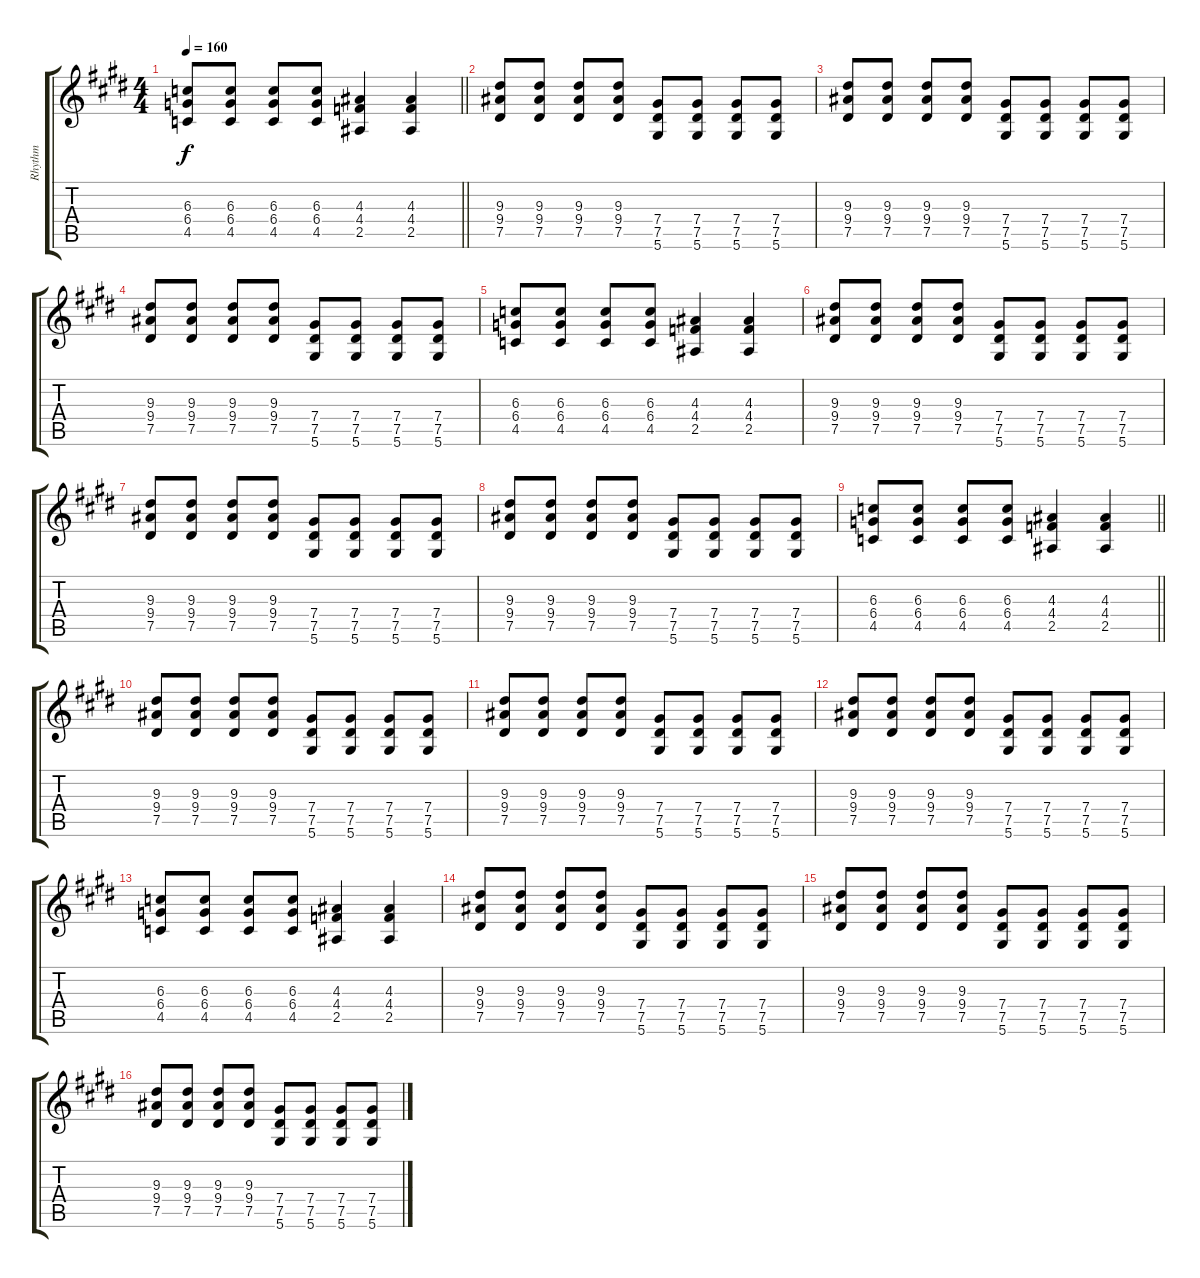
\track ("Rhythm" "Rhythm") {instrument distortionguitar}
\staff {score tabs}
\tuning (Eb4 Bb3 Gb3 Db3 Ab2 Eb2) {hide}
\ts (4 4)
\tempo 160
\clef g2
\barLineRight lightlight
\ks e
(6.3 6.4 4.5).8{dy f} (6.3 6.4 4.5).8 (6.3 6.4 4.5).8 (6.3 6.4 4.5).8 (4.3 4.4 2.5).4 (4.3 4.4 2.5).4 |
(9.3 9.4 7.5).8 (9.3 9.4 7.5).8 (9.3 9.4 7.5).8 (9.3 9.4 7.5).8 (7.4 7.5 5.6).8 (7.4 7.5 5.6).8 (7.4 7.5 5.6).8 (7.4 7.5 5.6).8 |
(9.3 9.4 7.5).8 (9.3 9.4 7.5).8 (9.3 9.4 7.5).8 (9.3 9.4 7.5).8 (7.4 7.5 5.6).8 (7.4 7.5 5.6).8 (7.4 7.5 5.6).8 (7.4 7.5 5.6).8 |
(9.3 9.4 7.5).8 (9.3 9.4 7.5).8 (9.3 9.4 7.5).8 (9.3 9.4 7.5).8 (7.4 7.5 5.6).8 (7.4 7.5 5.6).8 (7.4 7.5 5.6).8 (7.4 7.5 5.6).8 |
(6.3 6.4 4.5).8 (6.3 6.4 4.5).8 (6.3 6.4 4.5).8 (6.3 6.4 4.5).8 (4.3 4.4 2.5).4 (4.3 4.4 2.5).4 |
(9.3 9.4 7.5).8 (9.3 9.4 7.5).8 (9.3 9.4 7.5).8 (9.3 9.4 7.5).8 (7.4 7.5 5.6).8 (7.4 7.5 5.6).8 (7.4 7.5 5.6).8 (7.4 7.5 5.6).8 |
(9.3 9.4 7.5).8 (9.3 9.4 7.5).8 (9.3 9.4 7.5).8 (9.3 9.4 7.5).8 (7.4 7.5 5.6).8 (7.4 7.5 5.6).8 (7.4 7.5 5.6).8 (7.4 7.5 5.6).8 |
(9.3 9.4 7.5).8 (9.3 9.4 7.5).8 (9.3 9.4 7.5).8 (9.3 9.4 7.5).8 (7.4 7.5 5.6).8 (7.4 7.5 5.6).8 (7.4 7.5 5.6).8 (7.4 7.5 5.6).8 |
\barLineRight lightlight
(6.3 6.4 4.5).8 (6.3 6.4 4.5).8 (6.3 6.4 4.5).8 (6.3 6.4 4.5).8 (4.3 4.4 2.5).4 (4.3 4.4 2.5).4 |
(9.3 9.4 7.5).8 (9.3 9.4 7.5).8 (9.3 9.4 7.5).8 (9.3 9.4 7.5).8 (7.4 7.5 5.6).8 (7.4 7.5 5.6).8 (7.4 7.5 5.6).8 (7.4 7.5 5.6).8 |
(9.3 9.4 7.5).8 (9.3 9.4 7.5).8 (9.3 9.4 7.5).8 (9.3 9.4 7.5).8 (7.4 7.5 5.6).8 (7.4 7.5 5.6).8 (7.4 7.5 5.6).8 (7.4 7.5 5.6).8 |
(9.3 9.4 7.5).8 (9.3 9.4 7.5).8 (9.3 9.4 7.5).8 (9.3 9.4 7.5).8 (7.4 7.5 5.6).8 (7.4 7.5 5.6).8 (7.4 7.5 5.6).8 (7.4 7.5 5.6).8 |
(6.3 6.4 4.5).8 (6.3 6.4 4.5).8 (6.3 6.4 4.5).8 (6.3 6.4 4.5).8 (4.3 4.4 2.5).4 (4.3 4.4 2.5).4 |
(9.3 9.4 7.5).8 (9.3 9.4 7.5).8 (9.3 9.4 7.5).8 (9.3 9.4 7.5).8 (7.4 7.5 5.6).8 (7.4 7.5 5.6).8 (7.4 7.5 5.6).8 (7.4 7.5 5.6).8 |
(9.3 9.4 7.5).8 (9.3 9.4 7.5).8 (9.3 9.4 7.5).8 (9.3 9.4 7.5).8 (7.4 7.5 5.6).8 (7.4 7.5 5.6).8 (7.4 7.5 5.6).8 (7.4 7.5 5.6).8 |
(9.3 9.4 7.5).8 (9.3 9.4 7.5).8 (9.3 9.4 7.5).8 (9.3 9.4 7.5).8 (7.4 7.5 5.6).8 (7.4 7.5 5.6).8 (7.4 7.5 5.6).8 (7.4 7.5 5.6).8
